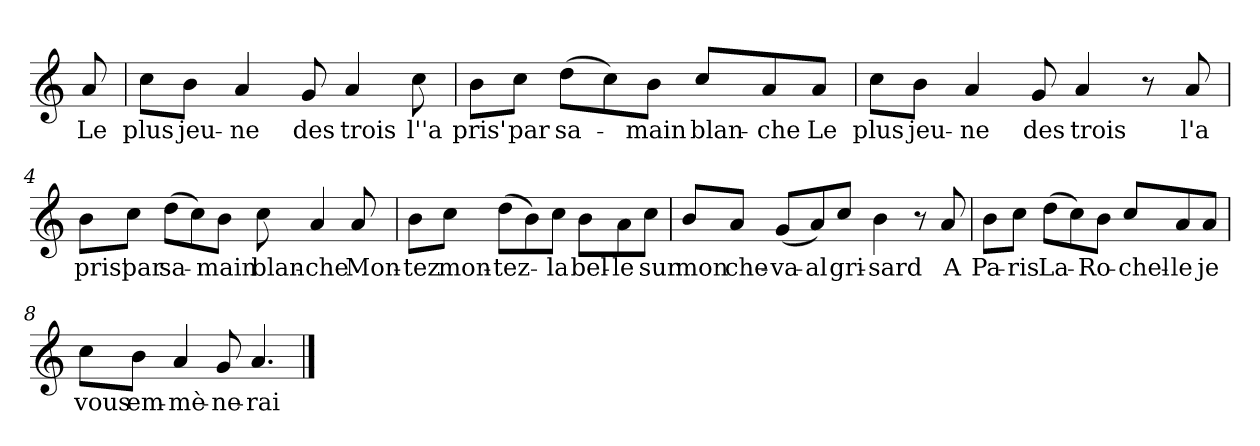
**kern	**text
*part1	*part1
*staff1	*staff1
*clefG2	*
*k[]	*
*C:	*
=	=
!	!LO:LY:b
8a/	Le
=1	=1
!	!LO:LY:b
8cc\L	plus
!	!LO:LY:b
8b\J	jeu-
!	!LO:LY:b
4a/	-ne
!	!LO:LY:b
8g/	des
!	!LO:LY:b
4a/	trois
!	!LO:LY:b
8cc\	l''a
=2	=2
!	!LO:LY:b
8b\L	pris'
!	!LO:LY:b
8cc\J	par
!	!LO:LY:b
(>8dd\L	sa-
8cc\)	.
!	!LO:LY:b
8b\J	-main
!	!LO:LY:b
8cc/L	blan-
!	!LO:LY:b
8a/	-che
!	!LO:LY:b
8a/J	Le
=3	=3
!	!LO:LY:b
8cc\L	plus
!	!LO:LY:b
8b\J	jeu-
!	!LO:LY:b
4a/	-ne
!	!LO:LY:b
8g/	des
!	!LO:LY:b
4a/	trois
8r	.
!	!LO:LY:b
8a/	l'a
!!LO:LB:g=z
=4	=4
!	!LO:LY:b
8b\L	pris'
!	!LO:LY:b
8cc\J	par
!	!LO:LY:b
(>8dd\L	sa-
8cc\)	.
!	!LO:LY:b
8b\J	-main
!	!LO:LY:b
8cc\	blan-
!	!LO:LY:b
4a/	-che
!	!LO:LY:b
8a/	Mon-
=5	=5
!	!LO:LY:b
8b\L	-tez
!	!LO:LY:b
8cc\J	mon-
!	!LO:LY:b
(>8dd\L	-tez-
8b\)	.
!	!LO:LY:b
8cc\J	-la
!	!LO:LY:b
8b\L	bel-
!	!LO:LY:b
8a\	-le
!	!LO:LY:b
8cc\J	sur
=6	=6
!	!LO:LY:b
8b/L	mon
!	!LO:LY:b
8a/J	che-
!	!LO:LY:b
(<8g/L	-va-
!	!LO:LY:b
8a/)	-al
!	!LO:LY:b
8cc/J	gri-
!	!LO:LY:b
4b\	-sard
8r	.
!	!LO:LY:b
8a/	A
!!LO:LB:g=z
=7	=7
!	!LO:LY:b
8b\L	Pa-
!	!LO:LY:b
8cc\J	-ris
!	!LO:LY:b
(>8dd\L	La-
8cc\)	.
!	!LO:LY:b
8b\J	-Ro-
!	!LO:LY:b
8cc/L	-chel-
!	!LO:LY:b
8a/	-le
!	!LO:LY:b
8a/J	je
=8	=8
!	!LO:LY:b
8cc\L	vous
!	!LO:LY:b
8b\J	em-
!	!LO:LY:b
4aTTTT/	-mè-
!	!LO:LY:b
8g/	-ne-
!	!LO:LY:b
4.a/	-rai
==	==
*-	*-
